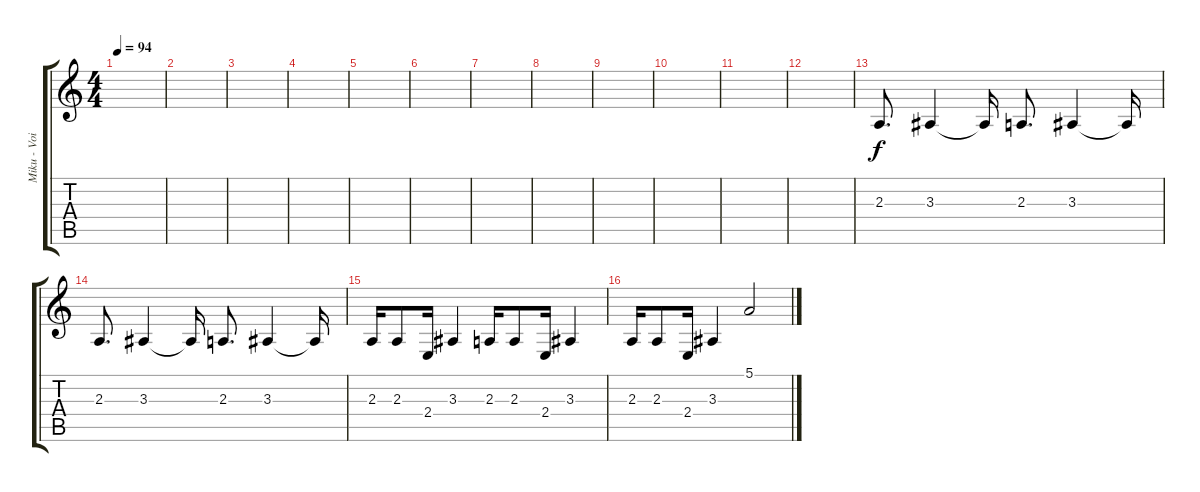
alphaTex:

\track ("Miku - Voice" "Miku - Voi") {instrument synthvoice}
\staff {score tabs}
\tuning (E4 B3 G3 D3 A2 E2) {hide}
\ts (4 4)
\tempo 94
\clef g2
\ks c
|
|
|
|
|
|
|
|
|
|
|
|
2.3.8{d} 3.3.4 3.3{t}.16 2.3.8{d} 3.3.4 3.3{t}.16 |
2.3.8{d} 3.3.4 3.3{t}.16 2.3.8{d} 3.3.4 3.3{t}.16 |
2.3.16 2.3.8 2.4.16 3.3.4 2.3.16 2.3.8 2.4.16 3.3.4 |
2.3.16 2.3.8 2.4.16 3.3.4 5.1.2
